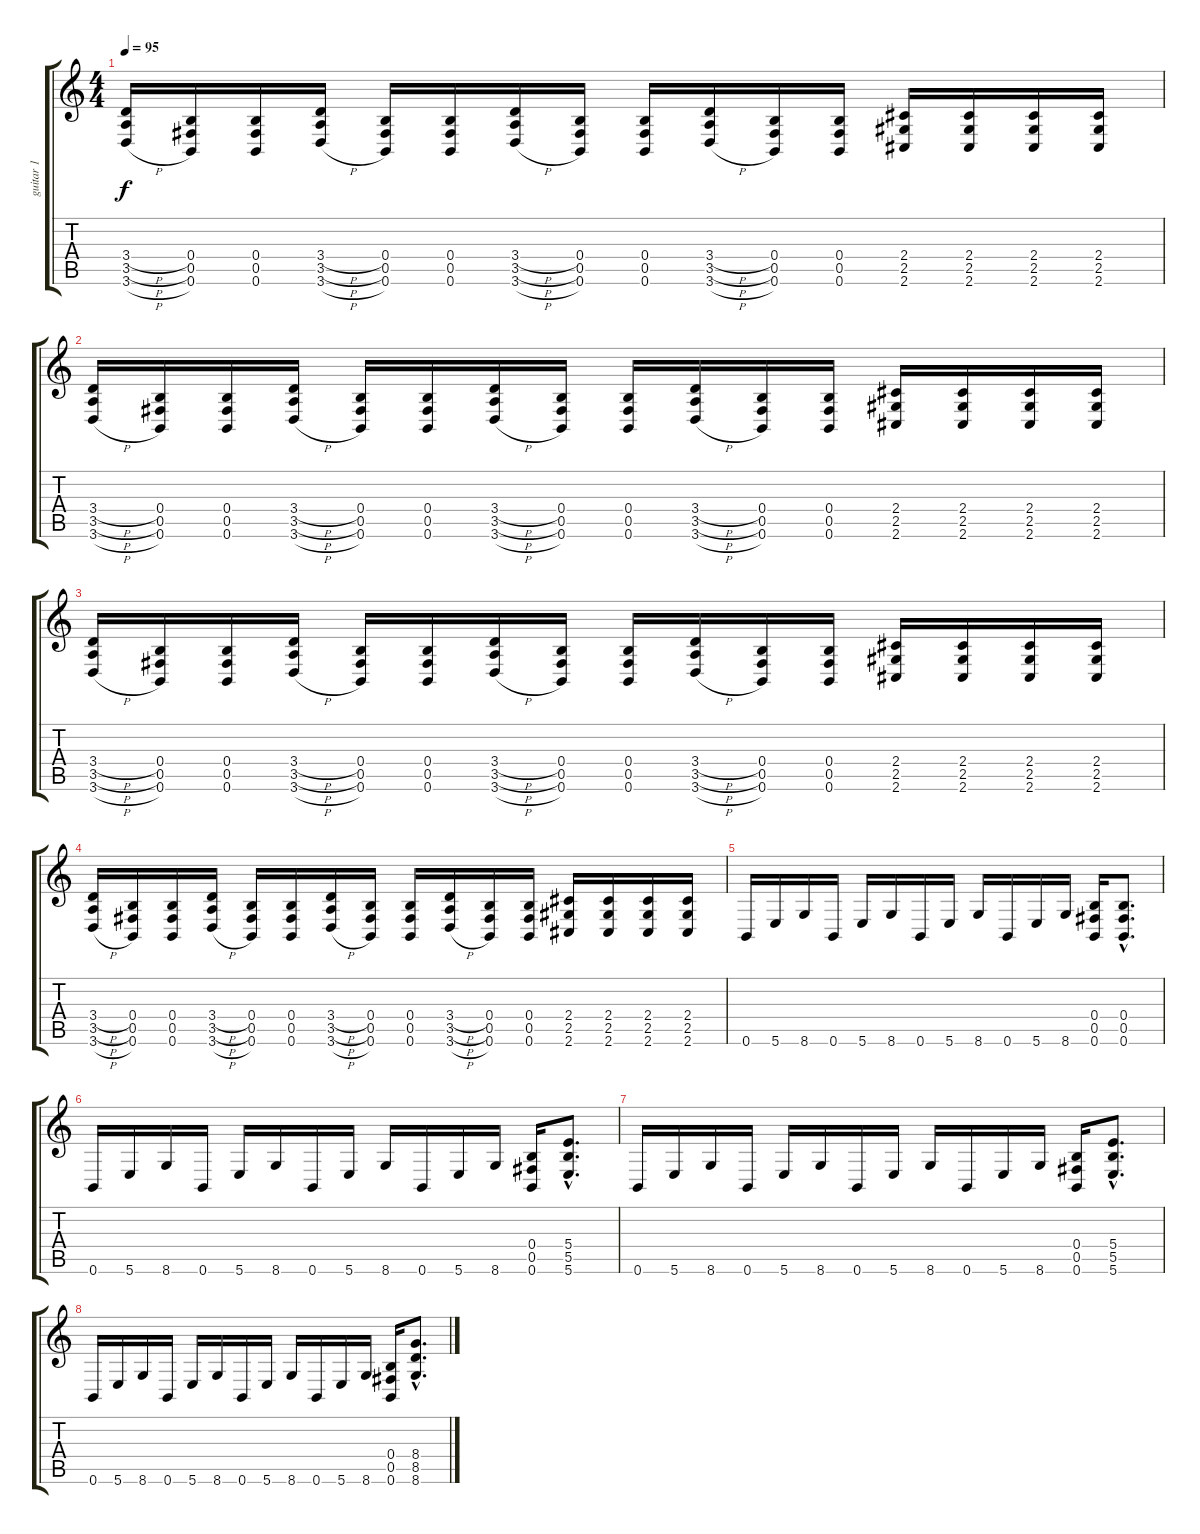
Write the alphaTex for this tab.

\track ("guitar 1" "guitar 1") {instrument distortionguitar}
\staff {score tabs}
\tuning (Db4 Ab3 E3 B2 Gb2 B1) {hide}
\ts (4 4)
\tempo 95
\clef g2
\ks c
(3.4{h} 3.5{h} 3.6{h}).16{dy f} (0.4 0.5 0.6).16 (0.4 0.5 0.6).16 (3.4{h} 3.5{h} 3.6{h}).16 (0.4 0.5 0.6).16 (0.4 0.5 0.6).16 (3.4{h} 3.5{h} 3.6{h}).16 (0.4 0.5 0.6).16 (0.4 0.5 0.6).16 (3.4{h} 3.5{h} 3.6{h}).16 (0.4 0.5 0.6).16 (0.4 0.5 0.6).16 (2.4 2.5 2.6).16 (2.4 2.5 2.6).16 (2.4 2.5 2.6).16 (2.4 2.5 2.6).16 |
(3.4{h} 3.5{h} 3.6{h}).16 (0.4 0.5 0.6).16 (0.4 0.5 0.6).16 (3.4{h} 3.5{h} 3.6{h}).16 (0.4 0.5 0.6).16 (0.4 0.5 0.6).16 (3.4{h} 3.5{h} 3.6{h}).16 (0.4 0.5 0.6).16 (0.4 0.5 0.6).16 (3.4{h} 3.5{h} 3.6{h}).16 (0.4 0.5 0.6).16 (0.4 0.5 0.6).16 (2.4 2.5 2.6).16 (2.4 2.5 2.6).16 (2.4 2.5 2.6).16 (2.4 2.5 2.6).16 |
(3.4{h} 3.5{h} 3.6{h}).16 (0.4 0.5 0.6).16 (0.4 0.5 0.6).16 (3.4{h} 3.5{h} 3.6{h}).16 (0.4 0.5 0.6).16 (0.4 0.5 0.6).16 (3.4{h} 3.5{h} 3.6{h}).16 (0.4 0.5 0.6).16 (0.4 0.5 0.6).16 (3.4{h} 3.5{h} 3.6{h}).16 (0.4 0.5 0.6).16 (0.4 0.5 0.6).16 (2.4 2.5 2.6).16 (2.4 2.5 2.6).16 (2.4 2.5 2.6).16 (2.4 2.5 2.6).16 |
(3.4{h} 3.5{h} 3.6{h}).16 (0.4 0.5 0.6).16 (0.4 0.5 0.6).16 (3.4{h} 3.5{h} 3.6{h}).16 (0.4 0.5 0.6).16 (0.4 0.5 0.6).16 (3.4{h} 3.5{h} 3.6{h}).16 (0.4 0.5 0.6).16 (0.4 0.5 0.6).16 (3.4{h} 3.5{h} 3.6{h}).16 (0.4 0.5 0.6).16 (0.4 0.5 0.6).16 (2.4 2.5 2.6).16 (2.4 2.5 2.6).16 (2.4 2.5 2.6).16 (2.4 2.5 2.6).16 |
\section ("" "")
0.6.16 5.6.16 8.6.16 0.6.16 5.6.16 8.6.16 0.6.16 5.6.16 8.6.16 0.6.16 5.6.16 8.6.16 (0.4 0.5 0.6).16 (0.4{hac} 0.5{hac} 0.6{hac}).8{d} |
0.6.16 5.6.16 8.6.16 0.6.16 5.6.16 8.6.16 0.6.16 5.6.16 8.6.16 0.6.16 5.6.16 8.6.16 (0.4 0.5 0.6).16 (5.4{hac} 5.5{hac} 5.6{hac}).8{d} |
0.6.16 5.6.16 8.6.16 0.6.16 5.6.16 8.6.16 0.6.16 5.6.16 8.6.16 0.6.16 5.6.16 8.6.16 (0.4 0.5 0.6).16 (5.4{hac} 5.5{hac} 5.6{hac}).8{d} |
0.6.16 5.6.16 8.6.16 0.6.16 5.6.16 8.6.16 0.6.16 5.6.16 8.6.16 0.6.16 5.6.16 8.6.16 (0.4 0.5 0.6).16 (8.4{hac} 8.5{hac} 8.6{hac}).8{d}
